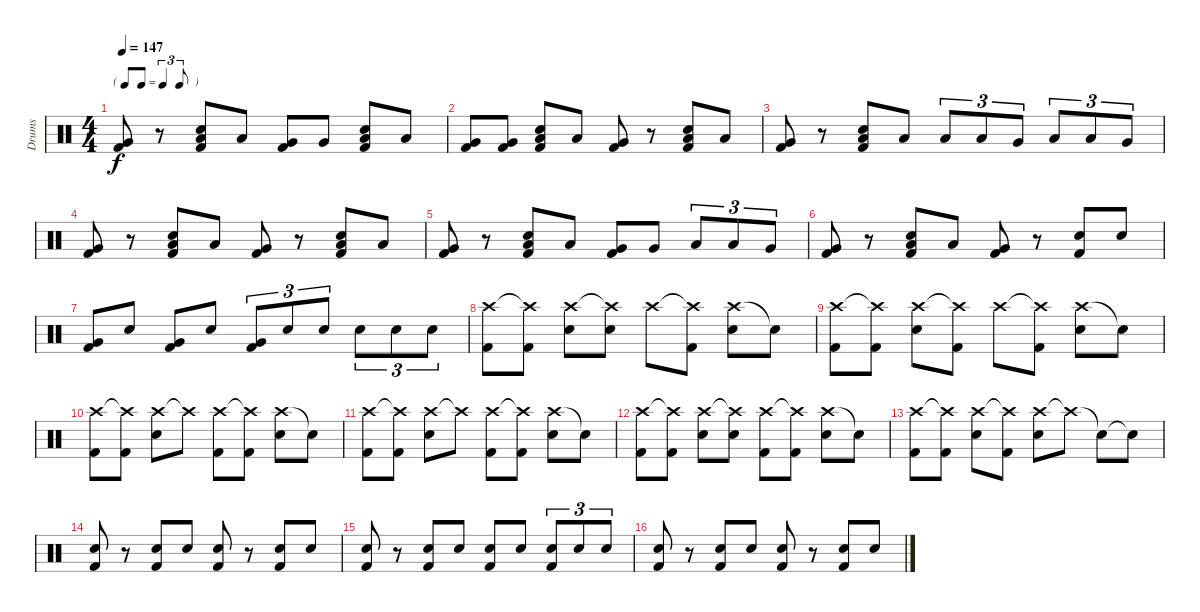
\track ("Drums" "Drums") {instrument percussion}
\staff {score}
\articulation defaults
\ts (4 4)
\tf triplet8th
\tempo 147
\clef neutral
\ks c
("Very Low Tom (hit)" "Kick (hit) 2").8{dy f} r.8 ("Electric Snare (hit)" "Low Tom (hit)" "Kick (hit) 2").8 "Low Tom (hit)".8 ("Very Low Tom (hit)" "Kick (hit) 2").8 "Very Low Tom (hit)".8 ("Electric Snare (hit)" "Low Tom (hit)" "Kick (hit) 2").8 "Low Tom (hit)".8 |
("Very Low Tom (hit)" "Kick (hit) 2").8 ("Very Low Tom (hit)" "Kick (hit) 2").8 ("Electric Snare (hit)" "Low Tom (hit)" "Kick (hit) 2").8 "Low Tom (hit)".8 ("Very Low Tom (hit)" "Kick (hit) 2").8 r.8 ("Electric Snare (hit)" "Low Tom (hit)" "Kick (hit) 2").8 "Low Tom (hit)".8 |
("Very Low Tom (hit)" "Kick (hit) 2").8 r.8 ("Electric Snare (hit)" "Low Tom (hit)" "Kick (hit) 2").8 "Low Tom (hit)".8 "Low Tom (hit)".8{tu (3 2)} "Low Tom (hit)".8{tu (3 2)} "Very Low Tom (hit)".8{tu (3 2)} "Low Tom (hit)".8{tu (3 2)} "Low Tom (hit)".8{tu (3 2)} "Very Low Tom (hit)".8{tu (3 2)} |
("Very Low Tom (hit)" "Kick (hit) 2").8 r.8 ("Electric Snare (hit)" "Low Tom (hit)" "Kick (hit) 2").8 "Low Tom (hit)".8 ("Very Low Tom (hit)" "Kick (hit) 2").8 r.8 ("Electric Snare (hit)" "Low Tom (hit)" "Kick (hit) 2").8 "Low Tom (hit)".8 |
("Very Low Tom (hit)" "Kick (hit) 2").8 r.8 ("Electric Snare (hit)" "Low Tom (hit)" "Kick (hit) 2").8 "Low Tom (hit)".8 ("Very Low Tom (hit)" "Kick (hit) 2").8 "Very Low Tom (hit)".8 "Low Tom (hit)".8{tu (3 2)} "Low Tom (hit)".8{tu (3 2)} "Very Low Tom (hit)".8{tu (3 2)} |
("Very Low Tom (hit)" "Kick (hit) 2").8 r.8 ("Electric Snare (hit)" "Low Tom (hit)" "Kick (hit) 2").8 "Low Tom (hit)".8 ("Very Low Tom (hit)" "Kick (hit) 2").8 r.8 ("Electric Snare (hit)" "Kick (hit) 2").8 "Electric Snare (hit)".8 |
("Very Low Tom (hit)" "Kick (hit) 2").8 "Electric Snare (hit)".8 ("Very Low Tom (hit)" "Kick (hit) 2").8 "Electric Snare (hit)".8 ("Very Low Tom (hit)" "Kick (hit) 2").8{tu (3 2)} "Electric Snare (hit)".8{tu (3 2)} "Electric Snare (hit)".8{tu (3 2)} "Electric Snare (hit)".8{tu (3 2)} "Electric Snare (hit)".8{tu (3 2)} "Electric Snare (hit)".8{tu (3 2)} |
("Crash high (hit)" "Kick (hit) 2").8 ("Crash high (hit)"{t} "Kick (hit) 2").8 ("Crash high (hit)" "Electric Snare (hit)").8 ("Crash high (hit)"{t} "Electric Snare (hit)").8 "Crash high (hit)".8 ("Crash high (hit)"{t} "Kick (hit) 2").8 ("Crash high (hit)" "Electric Snare (hit)").8 "Snare (hit)"{t}.8 |
("Crash high (hit)" "Kick (hit) 2").8 ("Crash high (hit)"{t} "Kick (hit) 2").8 ("Crash high (hit)" "Electric Snare (hit)").8 ("Crash high (hit)"{t} "Kick (hit) 2").8 "Crash high (hit)".8 ("Crash high (hit)"{t} "Kick (hit) 2").8 ("Crash high (hit)" "Electric Snare (hit)").8 "Snare (hit)"{t}.8 |
("Crash high (hit)" "Kick (hit) 2").8 ("Crash high (hit)"{t} "Kick (hit) 2").8 ("Crash high (hit)" "Electric Snare (hit)").8 "Crash high (hit)"{t}.8 ("Crash high (hit)" "Kick (hit) 2").8 ("Crash high (hit)"{t} "Kick (hit) 2").8 ("Crash high (hit)" "Electric Snare (hit)").8 "Snare (hit)"{t}.8 |
("Crash high (hit)" "Kick (hit) 2").8 ("Crash high (hit)"{t} "Kick (hit) 2").8 ("Crash high (hit)" "Electric Snare (hit)").8 "Crash high (hit)"{t}.8 ("Crash high (hit)" "Kick (hit) 2").8 ("Crash high (hit)"{t} "Kick (hit) 2").8 ("Crash high (hit)" "Electric Snare (hit)").8 "Snare (hit)"{t}.8 |
("Crash high (hit)" "Kick (hit) 2").8 ("Crash high (hit)"{t} "Kick (hit) 2").8 ("Crash high (hit)" "Electric Snare (hit)").8 ("Crash high (hit)"{t} "Electric Snare (hit)").8 ("Crash high (hit)" "Kick (hit) 2").8 ("Crash high (hit)"{t} "Kick (hit) 2").8 ("Crash high (hit)" "Electric Snare (hit)").8 "Snare (hit)"{t}.8 |
("Crash high (hit)" "Kick (hit) 2").8 ("Crash high (hit)"{t} "Kick (hit) 2").8 ("Crash high (hit)" "Electric Snare (hit)").8 ("Crash high (hit)"{t} "Kick (hit) 2").8 ("Crash high (hit)" "Electric Snare (hit)").8 "Crash high (hit)"{t}.8 "Snare (hit)"{t}.8 "Snare (hit)"{t}.8 |
("Electric Snare (hit)" "Kick (hit) 2").8 r.8 ("Electric Snare (hit)" "Kick (hit) 2").8 "Electric Snare (hit)".8 ("Electric Snare (hit)" "Kick (hit) 2").8 r.8 ("Electric Snare (hit)" "Kick (hit) 2").8 "Electric Snare (hit)".8 |
("Electric Snare (hit)" "Kick (hit) 2").8 r.8 ("Electric Snare (hit)" "Kick (hit) 2").8 "Electric Snare (hit)".8 ("Electric Snare (hit)" "Kick (hit) 2").8 "Electric Snare (hit)".8 ("Electric Snare (hit)" "Kick (hit) 2").8{tu (3 2)} "Electric Snare (hit)".8{tu (3 2)} "Electric Snare (hit)".8{tu (3 2)} |
("Electric Snare (hit)" "Kick (hit) 2").8 r.8 ("Electric Snare (hit)" "Kick (hit) 2").8 "Electric Snare (hit)".8 ("Electric Snare (hit)" "Kick (hit) 2").8 r.8 ("Electric Snare (hit)" "Kick (hit) 2").8 "Electric Snare (hit)".8
